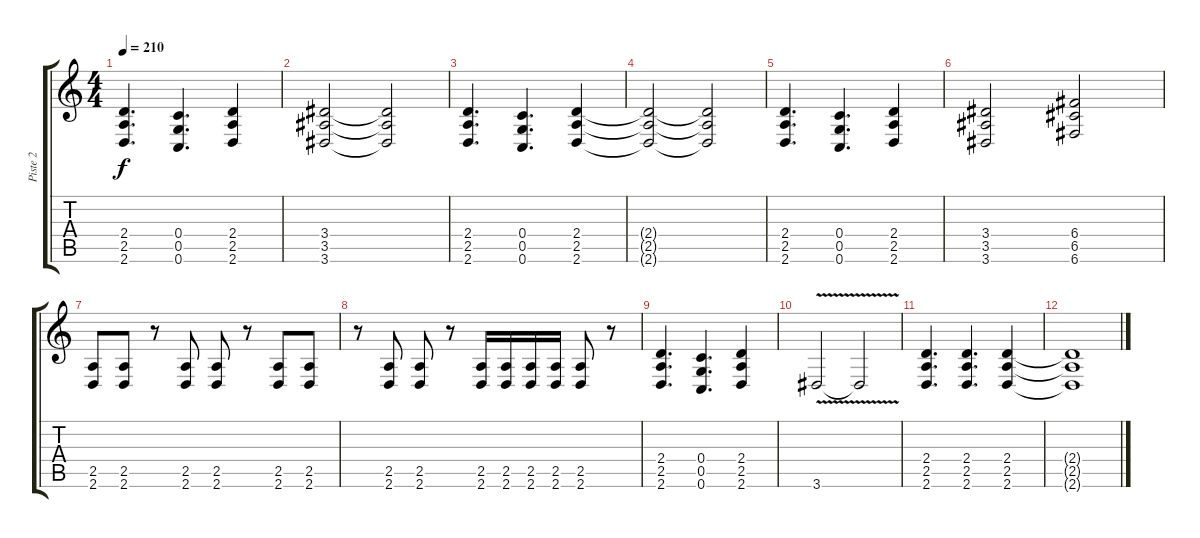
\track ("Piste 2" "Piste 2") {instrument distortionguitar}
\staff {score tabs}
\tuning (D4 A3 F3 C3 G2 C2) {hide}
\ts (4 4)
\tempo 210
\clef g2
\ks c
(2.4 2.5 2.6).4{d dy f} (0.4 0.5 0.6).4{d} (2.4 2.5 2.6).4 |
(3.4 3.5 3.6).2 (3.4{t} 3.5{t} 3.6{t}).2 |
(2.4 2.5 2.6).4{d} (0.4 0.5 0.6).4{d} (2.4 2.5 2.6).4 |
(2.4{t} 2.5{t} 2.6{t}).2 (2.4{t} 2.5{t} 2.6{t}).2 |
(2.4 2.5 2.6).4{d} (0.4 0.5 0.6).4{d} (2.4 2.5 2.6).4 |
(3.4 3.5 3.6).2 (6.4 6.5 6.6).2 |
(2.5 2.6).8 (2.5 2.6).8 r.8 (2.5 2.6).8 (2.5 2.6).8 r.8 (2.5 2.6).8 (2.5 2.6).8 |
r.8 (2.5 2.6).8 (2.5 2.6).8 r.8 (2.5 2.6).16 (2.5 2.6).16 (2.5 2.6).16 (2.5 2.6).16 (2.5 2.6).8 r.8 |
(2.4 2.5 2.6).4{d} (0.4 0.5 0.6).4{d} (2.4 2.5 2.6).4 |
3.6{v}.2 3.6{t}.2 |
(2.4 2.5 2.6).4{d} (2.4 2.5 2.6).4{d} (2.4 2.5 2.6).4 |
(2.4{t} 2.5{t} 2.6{t}).1
